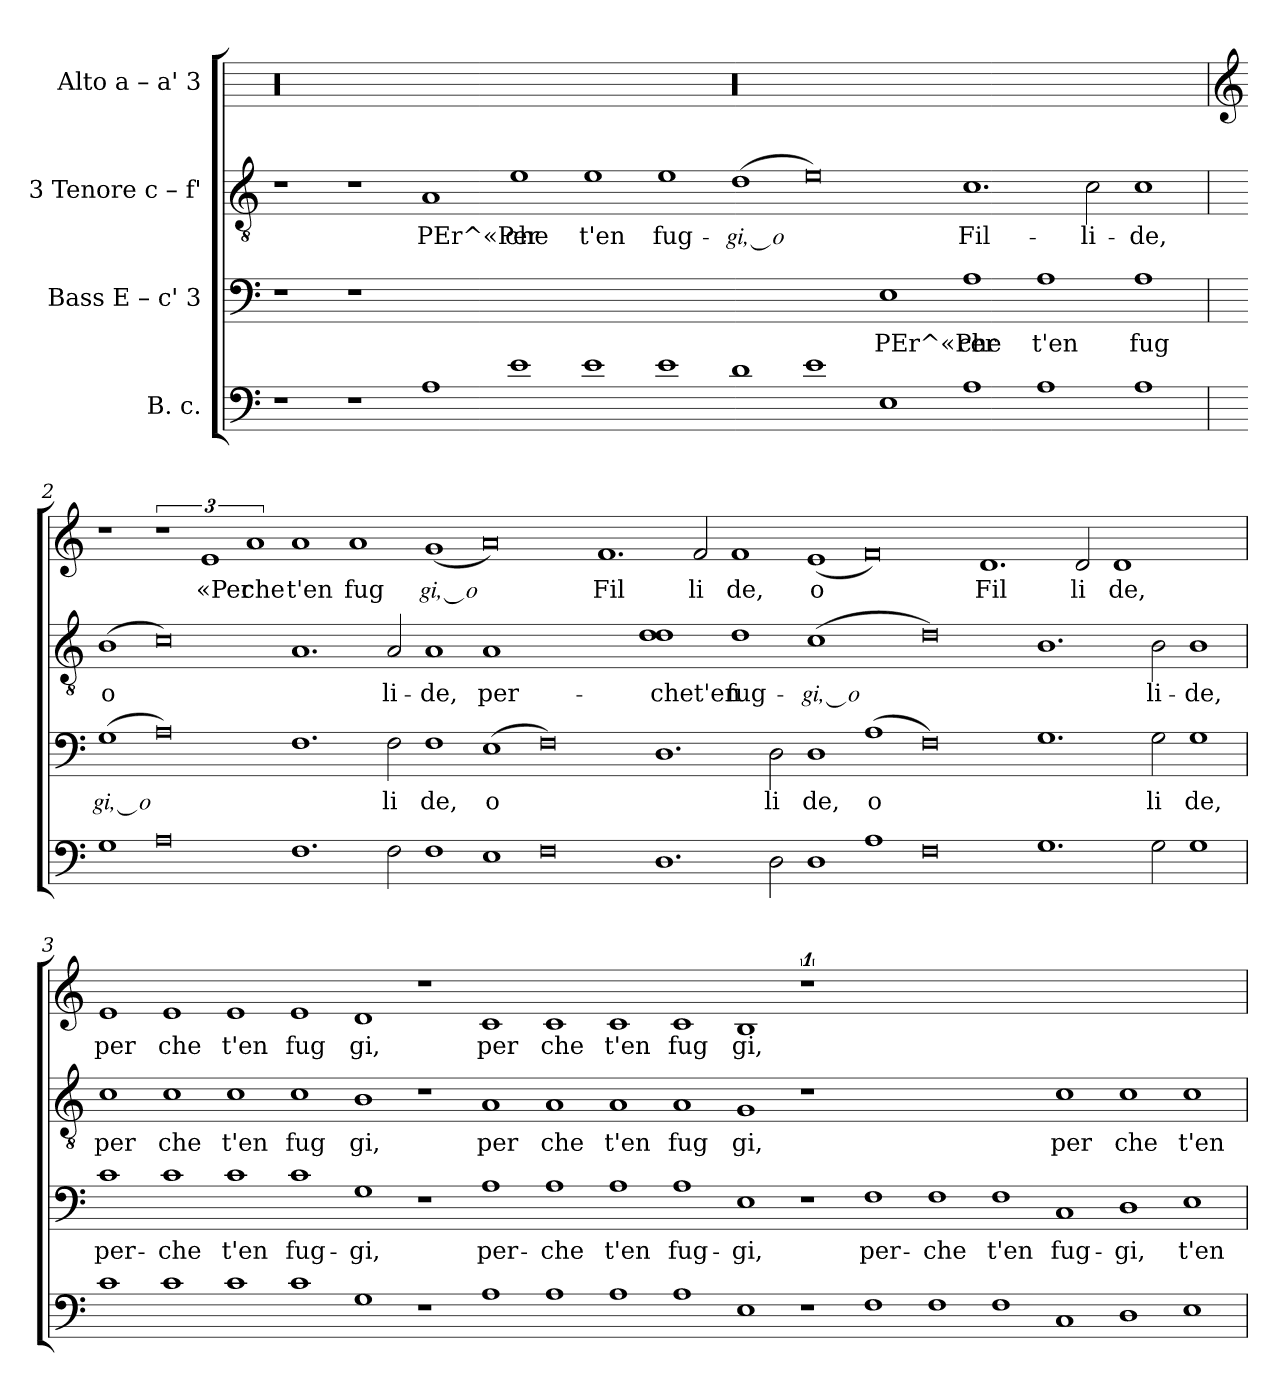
**kern	**kern	**text	**kern	**text	**kern	**text
*part4	*part3	*part3	*part2	*part2	*part1	*part1
*staff4	*staff3	*staff3	*staff2	*staff2	*staff1	*staff1
*I"B. c.	*I"Bass  E – c'  3	*	*I"3  Tenore  c – f'	*	*I"Alto  a – a'  3	*
!!LO:PB:g=z
*stria5	*stria5	*	*stria5	*	*stria5	*
*clefF4	*clefF4	*	*clefGv2	*	*	*
*k[]	*k[]	*	*k[]	*	*k[]	*
*C:	*C:	*	*C:	*	*C:	*
=1	=1	=1	=1	=1	=1	=1
1r	1r	.	1r	.	00.r	.
1r	1r	.	1r	.	.	.
!	!	!	!	!LO:LY:b:rj	!	!
1A	00.ryy	.	1A	PEr^«Per-	.	.
!	!	!	!	!LO:LY:b:rj	!	!
1e	.	.	1e	-che	.	.
!	!	!	!	!LO:LY:b:rj	!	!
1e	.	.	1e	t'en	.	.
!	!	!	!	!LO:LY:b:rj	!	!
1e	.	.	1e	fug-	.	.
!	!	!	!	!LO:LY:b:rj	!	!
1d	.	.	(>1d	-gi,‿o	00.r	.
!	!	!	!	!LO:LY:b:rj	!	!
1e	.	.	0e)	.	.	.
!	!	!LO:LY:b:rj	!	!	!	!
1E	1E	PEr^«Per	.	.	.	.
!	!	!LO:LY:b:rj	!	!LO:LY:b:rj	!	!
1A	1A	che	1.c	Fil-	.	.
!	!	!LO:LY:b:rj	!	!	!	!
1A	1A	t'en	.	.	.	.
!	!	!	!	!LO:LY:b:rj	!	!
.	.	.	2c\	-li-	.	.
!	!	!LO:LY:b:rj	!	!LO:LY:b:rj	!	!
1A	1A	fug	1c	-de,	.	.
!!LO:LB:g=z
=2	=2	=2	=2	=2	=2	=2
*	*	*	*	*	*clefG2	*
!	!	!LO:LY:b:rj	!	!LO:LY:b:rj	!	!
1G	(>1G	gi,‿o	(>1B	o	1r	.
0A	0A)	.	0c)	.	3%2r	.
!	!	!	!	!	!	!LO:LY:b:cj
.	.	.	.	.	3%2e/	«Per
!	!	!	!	!	!	!LO:LY:b:cj
.	.	.	.	.	3%2a/	che
!	!	!	!	!	!	!LO:LY:b:cj
1.F	1.F	.	1.A	.	1a	t'en
!	!	!	!	!	!	!LO:LY:b:cj
.	.	.	.	.	1a	fug
!	!	!LO:LY:b:rj	!	!LO:LY:b:rj	!	!
2F\	2F\	li	2A/	li-	.	.
!	!	!LO:LY:b:rj	!	!LO:LY:b:rj	!	!LO:LY:b:cj
1F	1F	de,	1A	-de,	(<1g	gi,‿o
!	!	!LO:LY:b:rj	!	!LO:LY:b:rj	!	!LO:LY:b:cj
1E	(>1E	o	1A	per-	0a)	.
!	!	!LO:LY:b:rj	!	!	!	!
0F	0F)	.	0ryy	.	.	.
!	!	!	!	!	!	!LO:LY:b:cj
.	.	.	.	.	1.f	Fil
!	!	!	!	!LO:LY:b:rj	!	!
1.D	1.D	.	1d 1d	-chet'en	.	.
!	!	!	!	!	!	!LO:LY:b:cj
.	.	.	.	.	2f/	li
!	!	!	!	!LO:LY:b:rj	!	!LO:LY:b:cj
.	.	.	1d	fug-	1f	de,
!	!	!LO:LY:b:rj	!	!	!	!
2D\	2D\	li	.	.	.	.
!	!	!LO:LY:b:rj	!	!LO:LY:b:rj	!	!LO:LY:b:cj
1D	1D	de,	(>1c	-gi,‿o	(<1e	o
!	!	!LO:LY:b:rj	!	!	!	!LO:LY:b:cj
1A	(>1A	o	1ryy	.	0f)	.
!	!	!LO:LY:b:rj	!	!LO:LY:b:rj	!	!
0F	0F)	.	0d)	.	.	.
!	!	!	!	!	!	!LO:LY:b:cj
.	.	.	.	.	1.d	Fil
1.G	1.G	.	1.B	.	.	.
!	!	!	!	!	!	!LO:LY:b:cj
.	.	.	.	.	2d/	li
!	!	!	!	!	!	!LO:LY:b:cj
.	.	.	.	.	1d	de,
!	!	!LO:LY:b:rj	!	!LO:LY:b:rj	!	!
2G\	2G\	li	2B\	li-	.	.
!	!	!LO:LY:b:rj	!	!LO:LY:b:rj	!	!
1G	1G	de,	1B	-de,	1ryy	.
!!LO:LB:g=z
=3	=3	=3	=3	=3	=3	=3
!	!	!LO:LY:b:rj	!	!LO:LY:b:rj	!	!LO:LY:b:cj
1c	1c	per-	1c	per	1e	per
!	!	!LO:LY:b:rj	!	!LO:LY:b:rj	!	!LO:LY:b:cj
1c	1c	-che	1c	che	1e	che
!	!	!LO:LY:b:rj	!	!LO:LY:b:rj	!	!LO:LY:b:cj
1c	1c	t'en	1c	t'en	1e	t'en
!	!	!LO:LY:b:rj	!	!LO:LY:b:rj	!	!LO:LY:b:cj
1c	1c	fug-	1c	fug	1e	fug
!	!	!LO:LY:b:rj	!	!LO:LY:b:rj	!	!LO:LY:b:cj
1G	1G	-gi,	1B	gi,	1d	gi,
1r	1r	.	1r	.	1r	.
!	!	!LO:LY:b:rj	!	!LO:LY:b:rj	!	!LO:LY:b:cj
1A	1A	per-	1A	per	1c	per
!	!	!LO:LY:b:rj	!	!LO:LY:b:rj	!	!LO:LY:b:cj
1A	1A	-che	1A	che	1c	che
!	!	!LO:LY:b:rj	!	!LO:LY:b:rj	!	!LO:LY:b:cj
1A	1A	t'en	1A	t'en	1c	t'en
!	!	!LO:LY:b:rj	!	!LO:LY:b:rj	!	!LO:LY:b:cj
1A	1A	fug-	1A	fug	1c	fug
!	!	!LO:LY:b:rj	!	!LO:LY:b:rj	!	!LO:LY:b:cj
1E	1E	-gi,	1G	gi,	1B	gi,
1r	1r	.	1r	.	1%7r	.
!	!	!LO:LY:b:rj	!	!	!	!
1F	1F	per-	0.ryy	.	.	.
!	!	!LO:LY:b:rj	!	!	!	!
1F	1F	-che	.	.	.	.
!	!	!LO:LY:b:rj	!	!	!	!
1F	1F	t'en	.	.	.	.
!	!	!LO:LY:b:rj	!	!LO:LY:b:rj	!	!
1C	1C	fug-	1c	per	.	.
!	!	!LO:LY:b:rj	!	!LO:LY:b:rj	!	!
1D	1D	-gi,	1c	che	.	.
!	!	!LO:LY:b:rj	!	!LO:LY:b:rj	!	!
1E	1E	t'en	1c	t'en	.	.
=	=	=	=	=	=	=
*-	*-	*-	*-	*-	*-	*-
